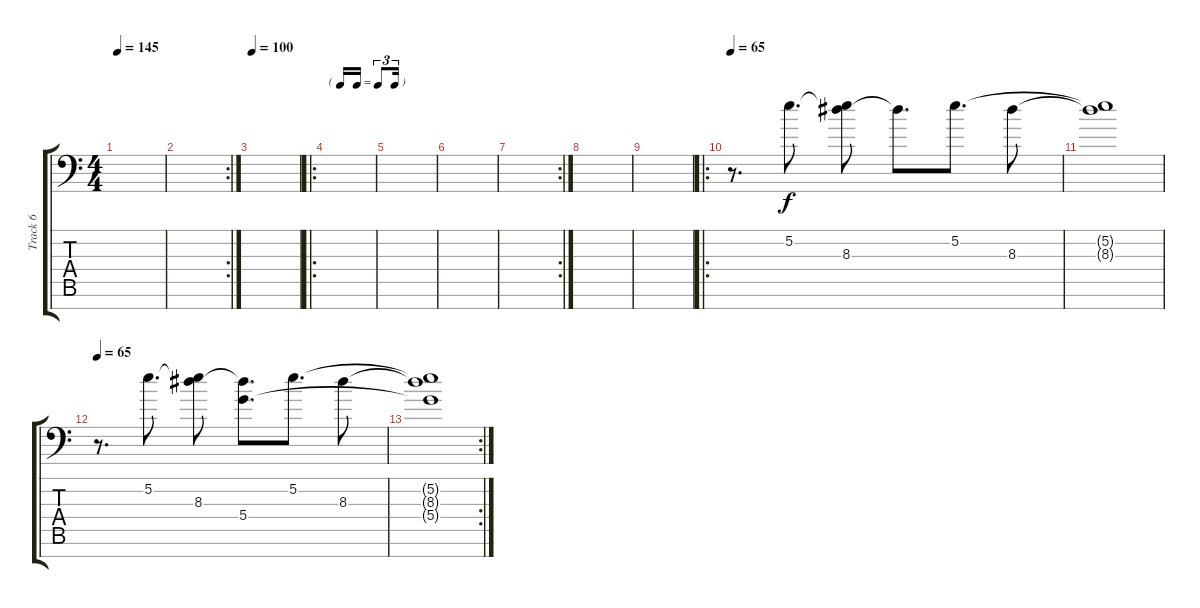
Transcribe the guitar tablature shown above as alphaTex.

\track ("Track 6" "Track 6") {instrument distortionguitar}
\staff {score tabs}
\tuning (E4 B3 G3 D3 A2 E2 C-1) {hide}
\ts (4 4)
\tempo 145
\clef f4
\ks c
|
\rc 2
|
\tempo 100
|
\ro
\tf triplet16th
|
|
|
\rc 2
|
|
|
\ro
\tempo 65
r.8{d} 5.2.8{d} (5.2{t} 8.3).8 8.3{t}.8{d} 5.2.8{d} 8.3.8 |
(5.2{t} 8.3{t}).1 |
\tempo 65
r.8{d} 5.2.8{d} (5.2{t} 8.3).8 (8.3{t} 5.4).8{d} 5.2.8{d} 8.3.8 |
\rc 2
(5.2{t} 8.3{t} 5.4{t}).1
